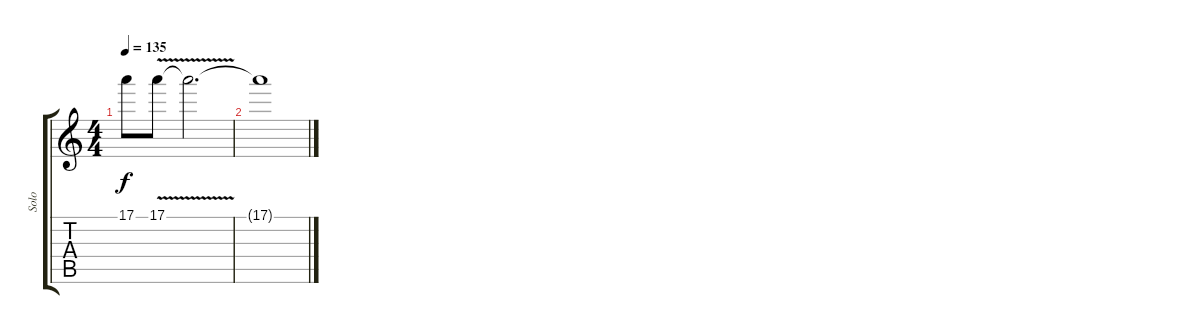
\track ("Solo" "Solo") {instrument distortionguitar}
\staff {score tabs}
\tuning (E4 B3 G3 D3 A2 E2) {hide}
\ts (4 4)
\tempo 135
\clef g2
\ks c
17.1.8{dy f} 17.1{v}.8 17.1{t}.2{d} |
17.1{t}.1{volume 16}
